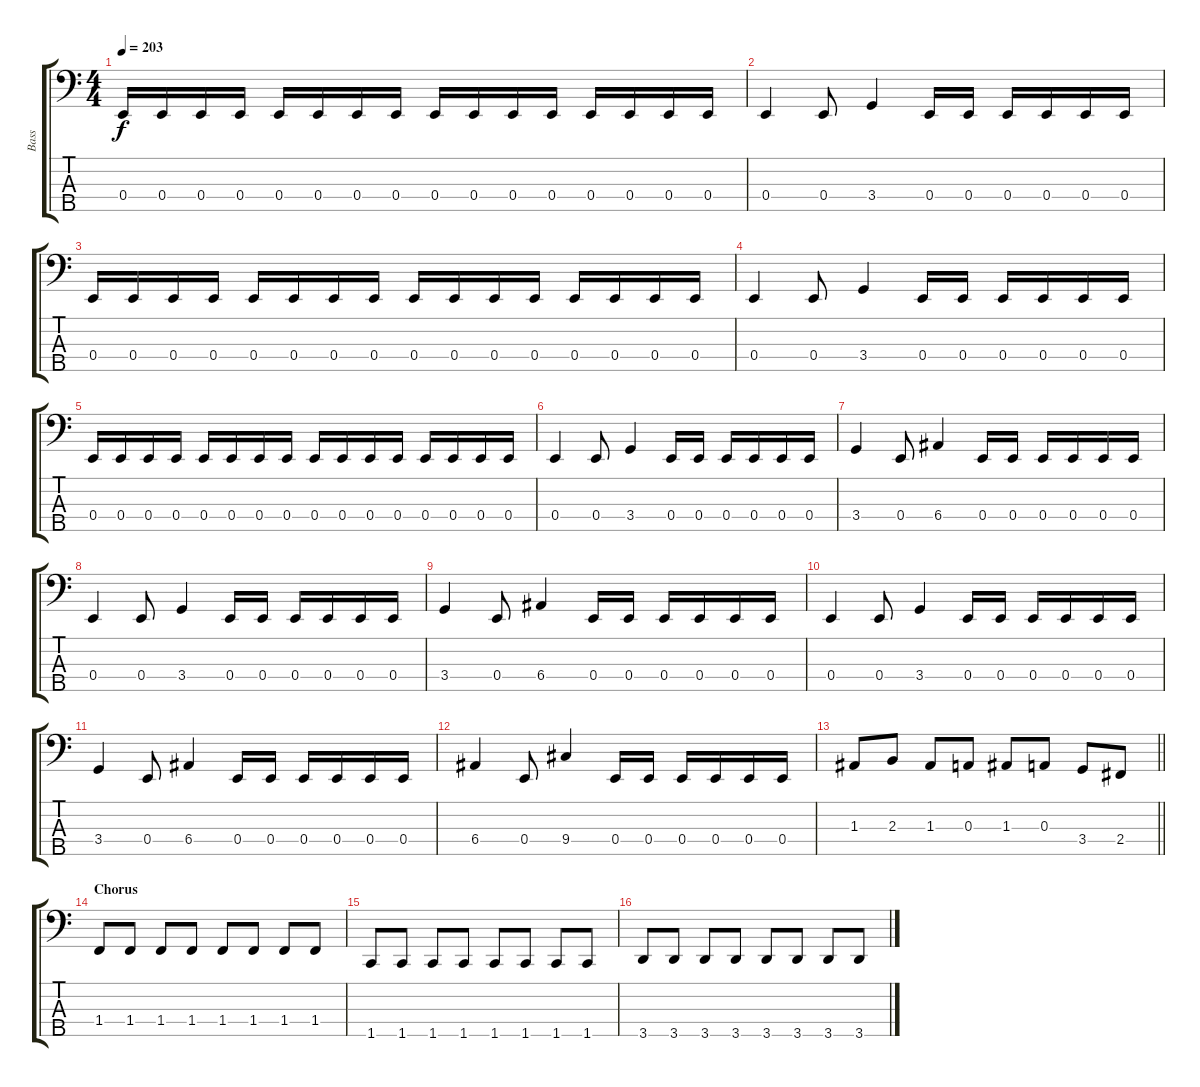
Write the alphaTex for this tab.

\track ("Bass" "Bass") {instrument electricbassfinger}
\staff {score tabs}
\tuning (G2 D2 A1 E1 B0) {hide}
\ts (4 4)
\tempo 203
\clef f4
\ks c
0.4.16{dy f} 0.4.16 0.4.16 0.4.16 0.4.16 0.4.16 0.4.16 0.4.16 0.4.16 0.4.16 0.4.16 0.4.16 0.4.16 0.4.16 0.4.16 0.4.16 |
0.4.4 0.4.8 3.4.4 0.4.16 0.4.16 0.4.16 0.4.16 0.4.16 0.4.16 |
0.4.16 0.4.16 0.4.16 0.4.16 0.4.16 0.4.16 0.4.16 0.4.16 0.4.16 0.4.16 0.4.16 0.4.16 0.4.16 0.4.16 0.4.16 0.4.16 |
0.4.4 0.4.8 3.4.4 0.4.16 0.4.16 0.4.16 0.4.16 0.4.16 0.4.16 |
0.4.16 0.4.16 0.4.16 0.4.16 0.4.16 0.4.16 0.4.16 0.4.16 0.4.16 0.4.16 0.4.16 0.4.16 0.4.16 0.4.16 0.4.16 0.4.16 |
0.4.4 0.4.8 3.4.4 0.4.16 0.4.16 0.4.16 0.4.16 0.4.16 0.4.16 |
3.4.4 0.4.8 6.4.4 0.4.16 0.4.16 0.4.16 0.4.16 0.4.16 0.4.16 |
0.4.4 0.4.8 3.4.4 0.4.16 0.4.16 0.4.16 0.4.16 0.4.16 0.4.16 |
3.4.4 0.4.8 6.4.4 0.4.16 0.4.16 0.4.16 0.4.16 0.4.16 0.4.16 |
0.4.4 0.4.8 3.4.4 0.4.16 0.4.16 0.4.16 0.4.16 0.4.16 0.4.16 |
3.4.4 0.4.8 6.4.4 0.4.16 0.4.16 0.4.16 0.4.16 0.4.16 0.4.16 |
6.4.4 0.4.8 9.4.4 0.4.16 0.4.16 0.4.16 0.4.16 0.4.16 0.4.16 |
\barLineRight lightlight
1.3.8 2.3.8 1.3.8 0.3.8 1.3.8 0.3.8 3.4.8 2.4.8 |
\section ("" "Chorus")
1.4.8 1.4.8 1.4.8 1.4.8 1.4.8 1.4.8 1.4.8 1.4.8 |
1.5.8 1.5.8 1.5.8 1.5.8 1.5.8 1.5.8 1.5.8 1.5.8 |
3.5.8 3.5.8 3.5.8 3.5.8 3.5.8 3.5.8 3.5.8 3.5.8
